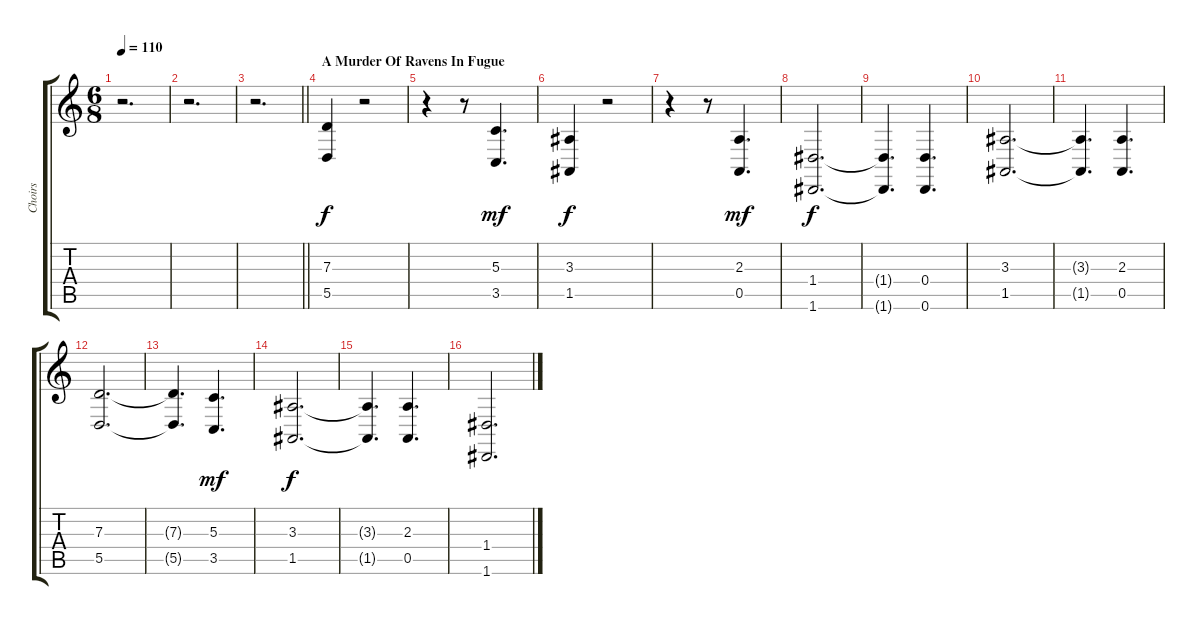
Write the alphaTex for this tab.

\track ("Choirs" "Choirs") {instrument choiraahs}
\staff {score tabs}
\tuning (E4 B3 G3 D3 A2 D2) {hide}
\ts (6 8)
\tempo 110
\clef g2
\ks c
r.2{d dy f} |
r.2{d} |
\barLineRight lightlight
r.2{d} |
\section ("" "A Murder Of Ravens In Fugue")
(7.3 5.5).4{volume 13 balance 8} r.2 |
r.4 r.8 (5.3 3.5).4{d dy mf} |
(3.3 1.5).4{dy f} r.2 |
r.4 r.8 (2.3 0.5).4{d dy mf} |
(1.4 1.6).2{d dy f} |
(1.4{t} 1.6{t}).4{d} (0.4 0.6).4{d} |
(3.3 1.5).2{d} |
(3.3{t} 1.5{t}).4{d} (2.3 0.5).4{d} |
(7.3 5.5).2{d} |
(7.3{t} 5.5{t}).4{d} (5.3 3.5).4{d dy mf} |
(3.3 1.5).2{d dy f} |
(3.3{t} 1.5{t}).4{d} (2.3 0.5).4{d} |
(1.4 1.6).2{d}
